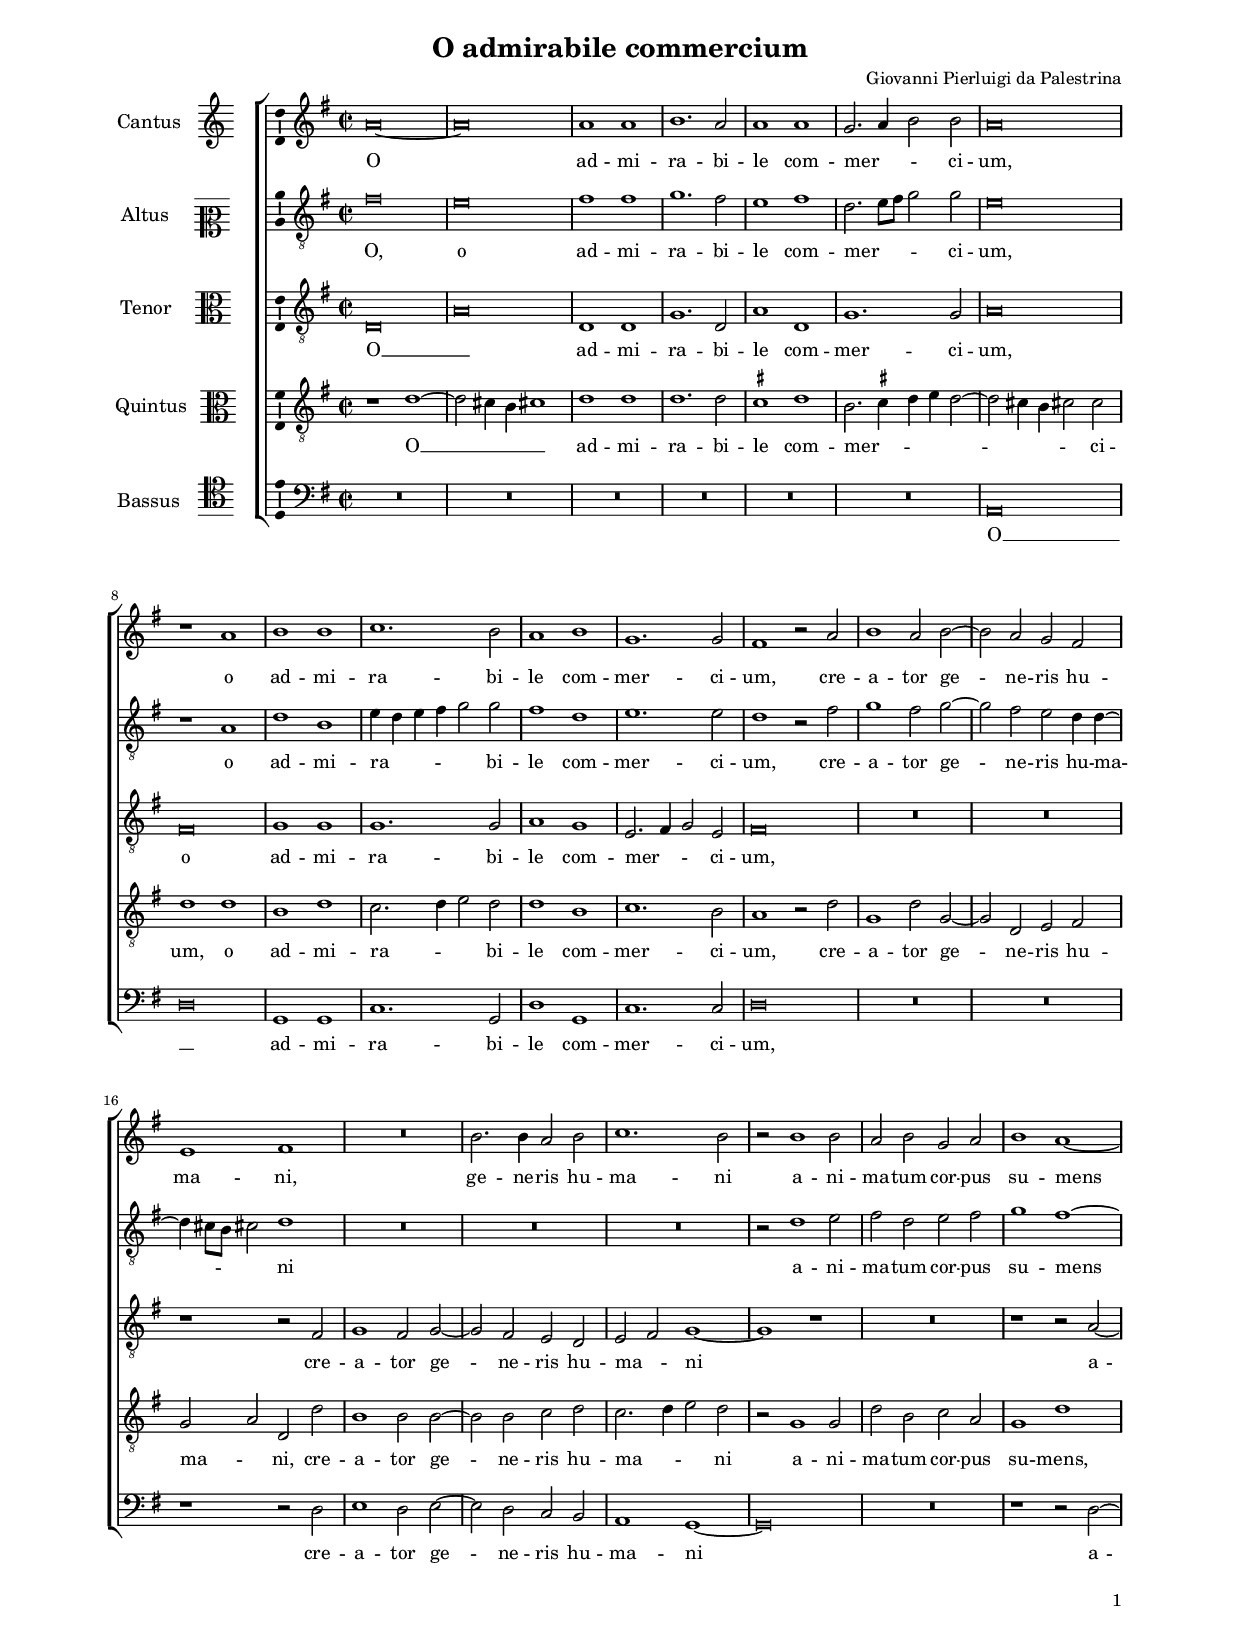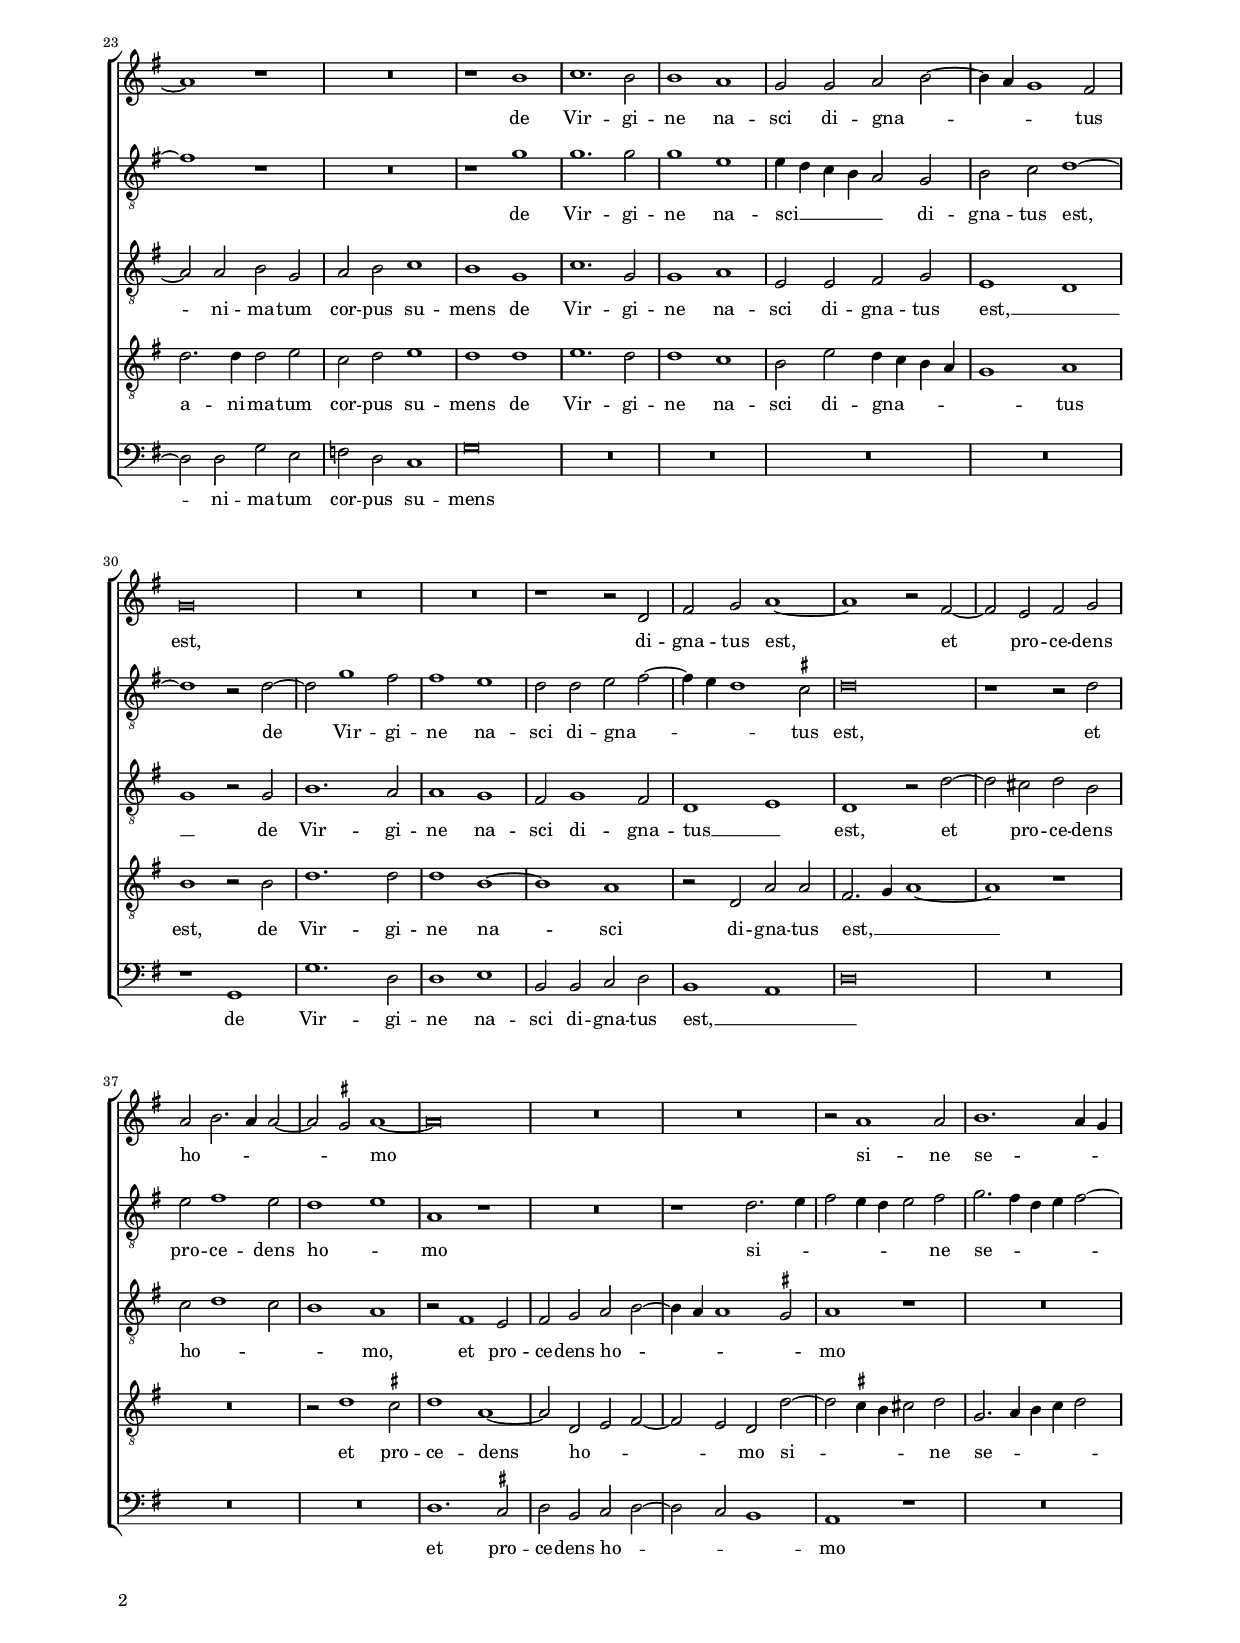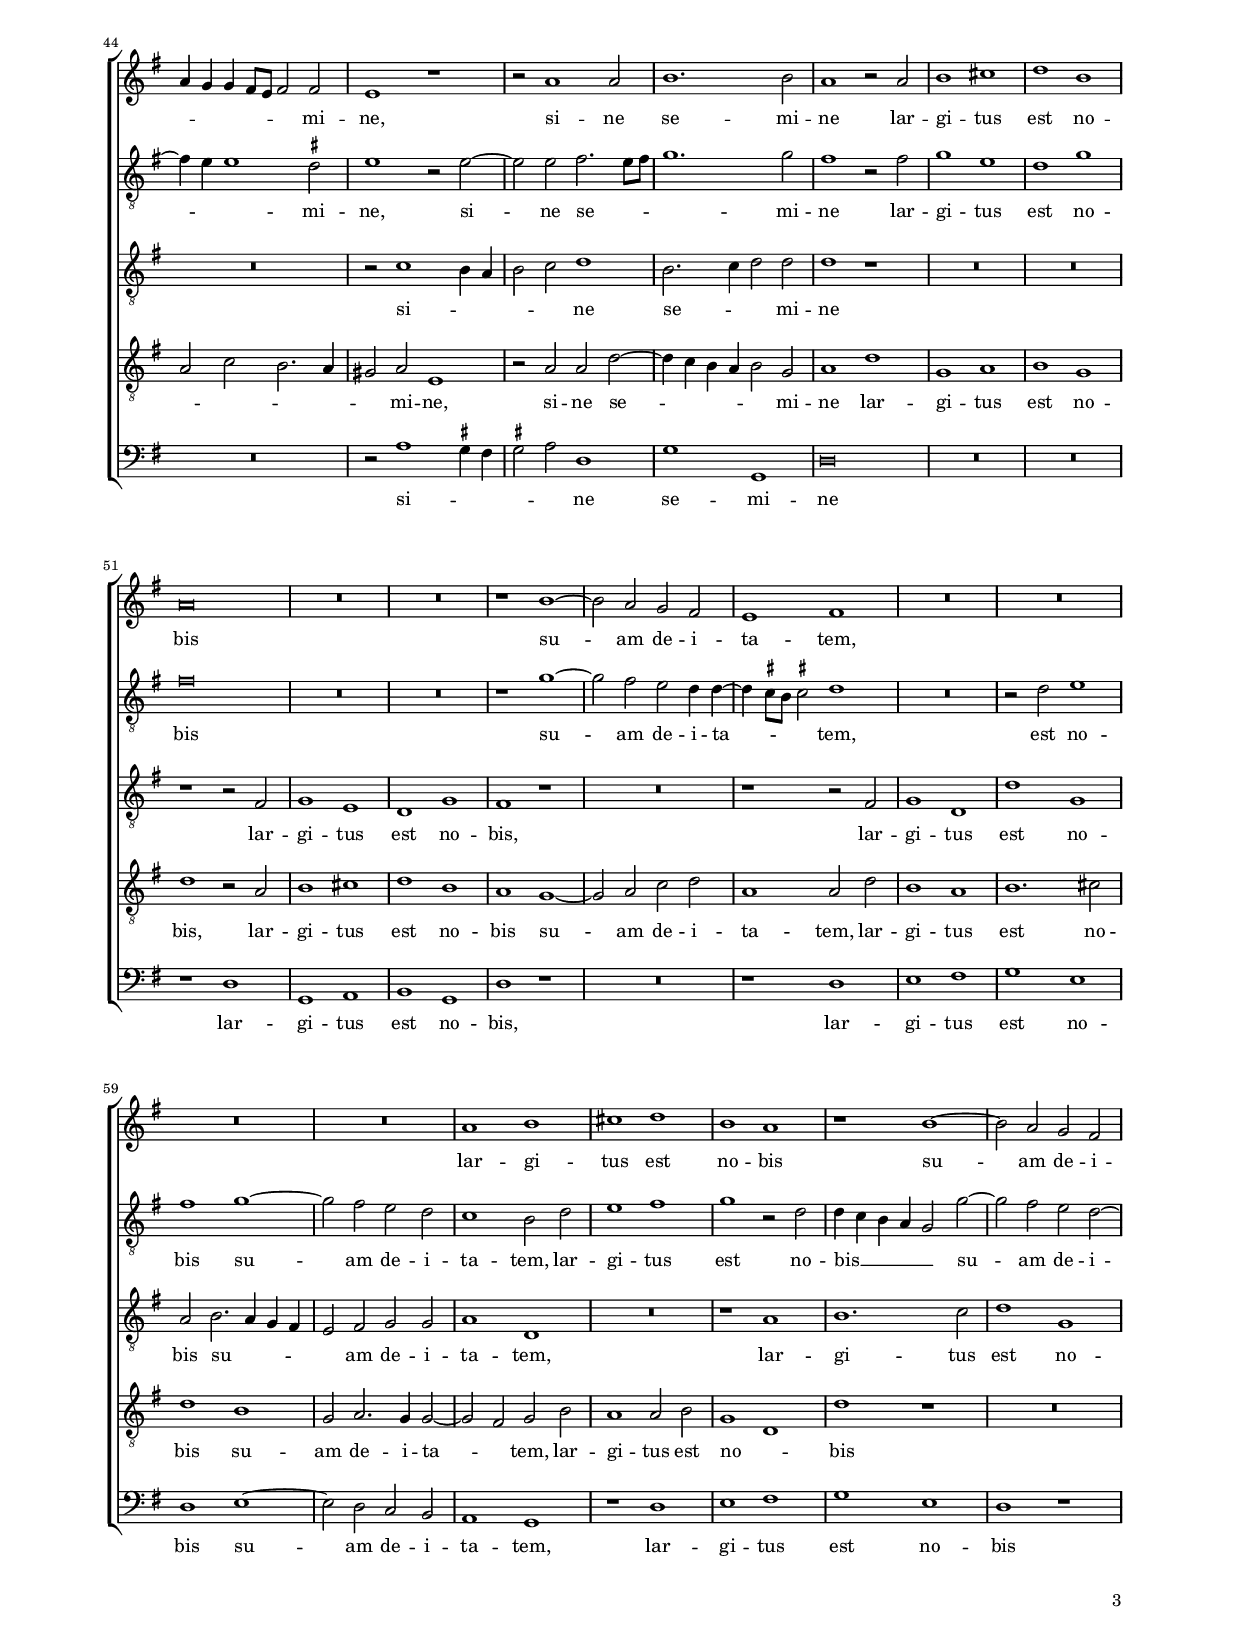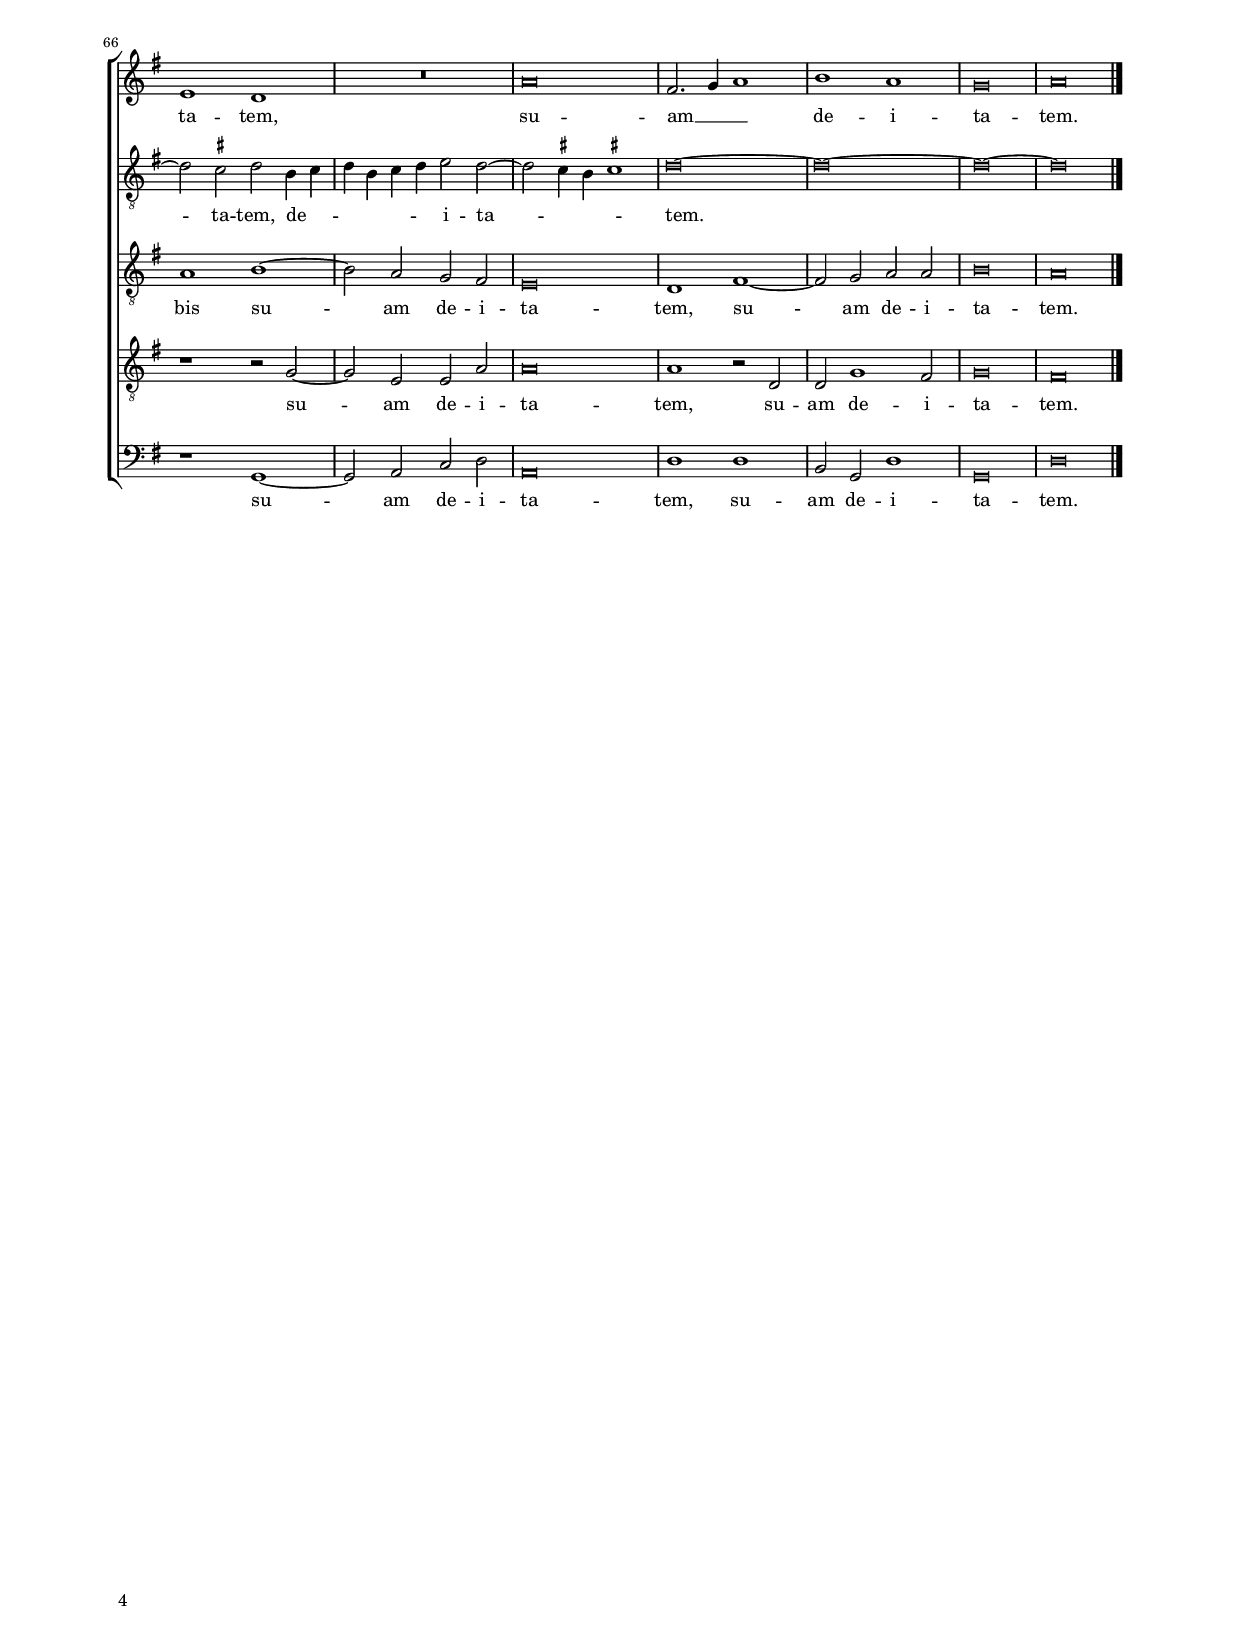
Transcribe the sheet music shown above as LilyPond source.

\header
{
  title="O admirabile commercium"
  composer="Giovanni Pierluigi da Palestrina"
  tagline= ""
}

\version "2.20.0"
\language deutsch
#(set-global-staff-size 15)
% #(set-default-paper-size "letter")
#(ly:set-option 'point-and-click #f)


\paper
	{
	top-margin = 1.8 \cm
	bottom-margin = 1.2 \cm
	left-margin = 2 \cm
	right-margin = 2 \cm
	ragged-bottom = ##f
	ragged-last-bottom = ##t
	print-page-number = ##f
	system-system-spacing = #'((basic-distance . 17) (minimum-distance . 14) (padding . 7) (strechability . 150))
    oddFooterMarkup=\markup   \fill-line { "" \fromproperty #'page:page-number-string }
    evenFooterMarkup=\markup  \fill-line { \fromproperty #'page:page-number-string "" }
    last-bottom-spacing = #'((basic-distance . 12) (minimum-distance . 7) (padding . 4))
%	systems-per-page = 3
%   page-count = 3
%	min-systems-per-page = 3
%	print-all-headers = ##t
%	print-first-page-number = ##t
%	first-page-number = 1
	}

	
global = {
    % \set Staff.autoBeaming = ##f
	\key c \major
	\time 2/2 \set Score.measureLength = #(ly:make-moment 2/1)
    \set Score.tempoHideNote = ##t
    \tempo 2 = 110
    \skip 1*2*72 \bar "|."
	}

	ficta = { \once \set suggestAccidentals = ##t }

	forget = #(define-music-function (music) (ly:music?) #{
		\accidentalStyle forget
		$music
		\accidentalStyle default
		#})

	m = \melisma
	me = \melismaEnd
%	\mark \markup { \override #'(style . baroque) { \note  #"breve" #1 = \note #"breve." #1 } }


incipitcantus = \markup { \score {
	{
	\set Staff.instrumentName = \markup { \fontsize #1 "Cantus" }
	\key c \major
	\clef violin
	s4 \bar ""
	}
	\layout  {
	raggedright = ##t
	indent = 1.6 \cm
	line-width = 2.2\cm
	\context { \Staff \remove Time_signature_engraver }
	\override Staff.Clef.Y-extent = #'(0 . 0)
	}} \hspace #1 }

      
incipitaltus = \markup { \score {
	{
	\set Staff.instrumentName = \markup { \fontsize #1 "Altus" }
	\key c \major
	\clef mezzosoprano
	s4 \bar ""
	}
	\layout  {
	raggedright = ##t
	indent = 1.6 \cm
	line-width = 2.2\cm
	\context { \Staff \remove Time_signature_engraver }
	\override Staff.Clef.Y-extent = #'(0 . 0)
	}} \hspace #1 }


incipittenor = \markup { \score {
	{
	\set Staff.instrumentName = \markup { \fontsize #1 "Tenor" }
	\key c \major
	\clef alto
	s4 \bar ""
	}
	\layout  {
	raggedright = ##t
	indent = 1.6 \cm
	line-width = 2.2\cm
	\context { \Staff \remove Time_signature_engraver }
	\override Staff.Clef.Y-extent = #'(0 . 0)
	}} \hspace #1 }
      
      
incipitquintus = \markup { \score {
	{
	\set Staff.instrumentName = \markup { \fontsize #1 "Quintus" }
	\key c \major
	\clef alto
	s4 \bar ""
	}
	\layout  {
	raggedright = ##t
	indent = 1.6 \cm
	line-width = 2.2\cm
	\context { \Staff \remove Time_signature_engraver }
	\override Staff.Clef.Y-extent = #'(0 . 0)
	}} \hspace #1 }
      
      
incipitbassus = \markup { \score {
	{
	\set Staff.instrumentName = \markup { \fontsize #1 "Bassus" }
	\key c \major
	\clef tenor
	s4 \bar ""
	}
	\layout  {
	raggedright = ##t
	indent = 1.6 \cm
	line-width = 2.2\cm
	\context { \Staff \remove Time_signature_engraver }
	\override Staff.Clef.Y-extent = #'(0 . 0)
	}} \hspace #1 }


cantus =  \relative c''
	{
	d\breve~
	d\breve
	d1 d
	e1. d2
%5
	d1 d |
	c2. d4 e2 e
	d\breve
	r1 d
	e1 e
%10
	f1. e2 |
	d1 e
	c1. c2
	h1 r2 d
	e1 d2 e~
%15
	e2 d c h |
	a1 h
	R\breve
	e2. e4 d2 e
	f1. e2
%20
	r2 e1 e2 |
	d2 e c d
	e1 d~
	d1 r
	R\breve
%25
	r1 e |
	f1. e2
	e1 d
	c2 c d e~
	e4 d c1 h2
%30
	c\breve |
	R\breve
	R\breve
	r1 r2 g
	h2 c d1~
%35
	d1 r2 h~ |
	h2 a h c
	d2 e2. d4 d2~
	d2 \ficta cis d1~
	d\breve
%40
	R\breve |
	R\breve
	r2 d1 d2
	e1. d4 c
	d4 c c h8 a h2 h
%45
	a1 r |
	r2 d1 d2
	e1. e2
	d1 r2 d
	e1 fis
%50
	g1 e |
	d\breve
	R\breve
	R\breve
	r1 e~
%55
	e2 d c h |
	a1 h
	R\breve
	R\breve
	R\breve
%60
	R\breve |
	d1 e
	fis1 g
	e1 d
	r1 e~
%65
	e2 d c h |
	a1 g
	R\breve
	d'\breve
	h2. c4 d1
%70
	e1 d |
	c\breve
	d\breve |
	}


altus =  \relative c'
    {
	h'\breve
	a\breve
	h1 h
	c1. h2
%5
	a1 h |
	g2. a8 h c2 c
	a\breve
	r1 d,
	g1 e
%10
	a4 g a h c2 c |
	h1 g
	a1. a2
	g1 r2 h
	c1 h2 c~
%15
	c2 h a g4 g~ |
	g4 fis8 e fis!2 g1
	R\breve
	R\breve
	R\breve
%20
	r2 g1 a2 |
	h2 g a h
	c1 h~
	h1 r
	R\breve
%25
	r1 c |
	c1. c2
	c1 a
	a4 g f e d2 c
	e2 f g1~
%30
	g1 r2 g~ |
	g2 c1 h2
	h1 a
	g2 g a h~
	h4 a g1 \ficta fis2
%35
	g\breve |
	r1 r2 g
	a2 h1 a2
	g1 a
	d,1 r
%40
	R\breve |
	r1 g2. a4
	h2 a4 g a2 h
	c2. h4 g a h2~
	h4 a a1 \ficta gis2
%45
	a1 r2 a~ |
	a2 a h2. a8 h
	c1. c2
	h1 r2 h
	c1 a
%50
	g1 c |
	h\breve
	R\breve
	R\breve
	r1 c~
%55
	c2 h a g4 g~ |
	g4 \ficta fis8 e \ficta fis!2 g1
	R\breve
	r2 g a1
	h1 c~
%60
	c2 h a g |
	f1 e2 g
	a1 h
	c1 r2 g
	g4 f e d c2 c'~
%65
	c2 h a g~ |
	g2 \ficta fis g e4 \forget f
	g4 e f g a2 g~
	g2 \ficta fis4 e \ficta fis!1
	g\breve~
%70
	g\breve~ |
	g\breve~
	g\breve |
	}


tenor =  \relative c'
	{
	g\breve
	d'\breve
	g,1 g
	c1. g2
%5
	d'1 g, |
	c1. c2
	d\breve
	h\breve
	c1 c
%10
	c1. c2 |
	d1 c
	a2. h4 c2 a
	h\breve
	R\breve
%15
	R\breve |
	r1 r2 h
	c1 h2 c~
	c2 h a g
	a2 h c1~
%20
	c1 r |
	R\breve
	r1 r2 d~
	d2 d e c
	d2 e f1
%25
	e1 c |
	f1. c2
	c1 d
	a2 a h c
	a1 g
%30
	c1 r2 c |
	e1. d2
	d1 c
	h2 c1 h2
	g1 a
%35
	g1 r2 g'~ |
	g2 fis g e
	f2 g1 f2
	e1 d
	r2 h1 a2
%40
	h2 c d e~ |
	e4 d d1 \ficta cis2
	d1 r
	R\breve
	R\breve
%45
	r2 f1 e4 d |
	e2 f g1
	e2. f4 g2 g
	g1 r
	R\breve
%50
	R\breve |
	r1 r2 h,
	c1 a
	g1 c
	h1 r
%55
	R\breve |
	r1 r2 h
	c1 g
	g'1 c,
	d2 e2. d4 c h
%60
	a2 h c c |
	d1 g,
	R\breve
	r1 d'
	e1. f2
%65
	g1 c, |
	d1 e~
	e2 d c h
	a\breve
	g1 h~
%70
	h2 c d d |
	e\breve
	d\breve |
	}


quintus  =  \relative c'
	{
	r1 g'~
	g2 fis4 e fis!1
	g1 g
	g1. g2
%5
	\ficta fis1 g |
	e2. \ficta fis4 g4 a g2~
	g2 fis4 e fis!2 fis
	g1 g
	e1 g
%10
	f2. g4 a2 g |
	g1 e
	f1. e2
	d1 r2 g
	c,1 g'2 c,~
%15
	c2 g a h |
	c2 d g, g'
	e1 e2 e~
	e2 e f g
	f2. g4 a2 g
%20
	r2 c,1 c2 |
	g'2 e f d
	c1 g'
	g2. g4 g2 a
	f2 g a1
%25
	g1 g |
	a1. g2
	g1 f
	e2 a g4 f e d
	c1 d
%30
	e1 r2 e |
	g1. g2
	g1 e~
	e1 d
	r2 g, d' d
%35
	h2. c4 d1~ |
	d1 r
	R\breve
	r2 g1 \ficta fis2
	g1 d~
%40
	d2 g, a h~ |
	h2 a g g'~
	g2 \ficta fis4 e fis!2 g
	c,2. d4 e f g2
	d2 f e2. d4
%45
	cis2 d a1 |
	r2 d d g~
	g4 f e d e2 c
	d1 g
	c,1 d
%50
	e1 c |
	g'1 r2 d
	e1 fis
	g1 e
	d1 c~
%55
	c2 d f g |
	d1 d2 g
	e1 d
	e1. fis2
	g1 e
%60
	c2 d2. c4 c2~ |
	c2 h c e
	d1 d2 e
	c1 g
	g'1 r
%65
	R\breve |
	r1 r2 c,~
	c2 a a d
	d\breve
	d1 r2 g,
%70
	g2 c1 h2 |
	c\breve
	h\breve |
	}


bassus  =  \relative c
	{
	R\breve
	R\breve
	R\breve
	R\breve
%5
	R\breve |
	R\breve
	d\breve
	g\breve
	c,1 c
%10
	f1. c2 |
	g'1 c,
	f1. f2
	g\breve
	R\breve
%15
	R\breve |
	r1 r2 g
	a1 g2 a~
	a2 g f e
	d1 c~
%20
	c\breve |
	R\breve
	r1 r2 g'~
	g2 g c a
	b2 g f1
%25
	c'\breve |
	R\breve
	R\breve
	R\breve
	R\breve
%30
	r1 c, |
	c'1. g2
	g1 a
	e2 e f g
	e1 d
%35
	g\breve |
	R\breve
	R\breve
	R\breve
	g1. \ficta fis2
%40
	g2 e f g~ |
	g2 f e1
	d1 r
	R\breve
	R\breve
%45
	r2 d'1 \ficta cis4 h |
	\ficta cis2 d g,1
	c1 c,
	g'\breve
	R\breve
%50
	R\breve |
	r1 g
	c,1 d
	e1 c
	g'1 r
%55
	R\breve |
	r1 g
	a1 h
	c1 a
	g1 a~
%60
	a2 g f e |
	d1 c
	r1 g'
	a1 h
	c1 a
%65
	g1 r |
	r1 c,~
	c2 d f g
	d\breve
	g1 g
%70
	e2 c g'1 |
	c,\breve
	g'\breve |
	}


lyricscantus = \lyricmode {
	O ad -- mi -- ra -- bi -- le com -- mer -- _ _ ci -- um,
    o ad -- mi -- ra -- bi -- le com -- mer -- ci -- um,
    cre -- a -- tor ge -- ne -- ris hu -- ma -- ni,
    ge -- ne -- ris hu -- ma -- ni
    a -- ni -- ma -- tum cor -- pus su -- mens
    de Vir -- gi -- ne na -- sci di -- gna -- _ _ _ tus est,
    di -- gna -- tus est,
    et pro -- ce -- dens ho -- _ _ _ _ mo si -- ne se -- _ _ _ _ _ _ _ _ mi -- ne,
    si -- ne se -- mi -- ne
    lar -- gi -- tus est no -- bis su -- am de -- i -- ta -- tem,
    lar -- gi -- tus est no -- bis su -- am de -- i -- ta -- tem,
    su -- am __ _ _ de -- i -- ta -- tem.
	}


lyricsaltus = \lyricmode {
	O, o ad -- mi -- ra -- bi -- le com -- mer -- _ _ _ ci -- um,
    o ad -- mi -- ra -- _ _ _ _ bi -- le com -- mer -- ci -- um,
    cre -- a -- tor ge -- ne -- ris hu -- ma -- _ _ _ ni
    a -- ni -- ma -- tum cor -- pus su -- mens
    de Vir -- gi -- ne na -- sci __ _ _ _ _ di -- gna -- tus est,
    de Vir -- gi -- ne na -- sci di -- gna -- _ _ _ tus est,
    et pro -- ce -- dens ho -- _ mo si -- _ _ _ _ _ ne se -- _ _ _ _ _ _ mi -- ne,
    si -- ne se -- _ _ _ mi -- ne
    lar -- gi -- tus est no -- bis su -- am de -- i -- ta -- _ _ _ tem,
    est no -- bis su -- am de -- i -- ta -- tem,
    lar -- gi -- tus est no -- bis __ _ _ _ _ su -- am de -- i -- ta -- tem,
    de -- _ _ _ _ _ i -- ta -- _ _ _ tem.
	}


lyricstenor = \lyricmode {
	O __ _ ad -- mi -- ra -- bi -- le com -- mer -- ci -- um,
    o ad -- mi -- ra -- bi -- le com -- mer -- _ _ ci -- um,
    cre -- a -- tor ge -- ne -- ris hu -- ma -- _ ni
    a -- ni -- ma -- tum cor -- pus su -- mens
    de Vir -- gi -- ne na -- sci di -- gna -- tus est, __ _ _
    de Vir -- gi -- ne na -- sci di -- gna -- tus __ _ est,
    et pro -- ce -- dens ho -- _ _ _ mo,
    et pro -- ce -- dens ho -- _ _ _ _ mo
    si -- _ _ _ _ ne se -- _ _ mi -- ne
    lar -- gi -- tus est no -- bis,
    lar -- gi -- tus est no -- bis su -- _ _ _ _ am de -- i -- ta -- tem,
    lar -- gi -- tus est no -- bis su -- am de -- i -- ta -- tem,
    su -- am de -- i -- ta -- tem.
	}


lyricsquintus = \lyricmode {
	O __ _ _ _ ad -- mi -- ra -- bi -- le com -- mer -- _ _ _ _ _ _ _ ci -- um,
    o ad -- mi -- ra -- _ _ bi -- le com -- mer -- ci -- um,
    cre -- a -- tor ge -- ne -- ris hu -- ma -- _ ni,
    cre -- a -- tor ge -- ne -- ris hu -- ma -- _ _ ni
    a -- ni -- ma -- tum cor -- pus su -- mens,
    a -- ni -- ma -- tum cor -- pus su -- mens
    de Vir -- gi -- ne na -- sci di -- gna -- _ _ _ _ tus est,
    de Vir -- gi -- ne na -- sci di -- gna -- tus est, __ _ _
    et pro -- ce -- dens ho -- _ _ _ mo si -- _ _ _ ne se -- _ _ _ _ _ _ _ _ _ mi -- ne,
    si -- ne se -- _ _ _ _ mi -- ne
    lar -- gi -- tus est no -- bis,
    lar -- gi -- tus est no -- bis su -- am de -- i -- ta -- tem,
    lar -- gi -- tus est no -- bis su -- am de -- i -- ta -- _ tem,
    lar -- gi -- tus est no -- _ bis su -- am de -- i -- ta -- tem,
    su -- am de -- i -- ta -- tem.
	}


lyricsbassus = \lyricmode {
	O __ _ ad -- mi -- ra -- bi -- le com -- mer -- ci -- um,
    cre -- a -- tor ge -- ne -- ris hu -- ma -- ni
    a -- ni -- ma -- tum cor -- pus su -- mens
    de Vir -- gi -- ne na -- sci di -- gna -- tus est, __ _ _
    et pro -- ce -- dens ho -- _ _ _ mo si -- _ _ _ _ ne se -- mi -- ne
    lar -- gi -- tus est no -- bis,
    lar -- gi -- tus est no -- bis su -- am de -- i -- ta -- tem,
    lar -- gi -- tus est no -- bis su -- am de -- i -- ta -- tem,
    su -- am de -- i -- ta -- tem.
	}


\score
{  
    \transpose c g, {
	\new ChoirStaff \with { \override StaffGrouper.staff-staff-spacing.basic-distance = #12 }
	<<

	\new Staff << \global
	\new Voice="v1" {
		\set Staff.instrumentName=\incipitcantus
%		\set Staff.instrumentName= "S"
		\set Staff.midiInstrument = "reed organ"
		\clef violin
		\cantus }
	\new Lyrics \lyricsto "v1" {\lyricscantus }
	>>


	\new Staff << \global
	\new Voice="v2" {
		\set Staff.instrumentName=\incipitaltus
%		\set Staff.instrumentName= "A"
		\set Staff.midiInstrument = "reed organ"
                \clef "G_8"
		\altus}
	\new Lyrics \lyricsto "v2" {\lyricsaltus }
	>>


	\new Staff << \global
	\new Voice="v3" {
		\set Staff.instrumentName=\incipittenor
%		\set Staff.instrumentName= "T"
		\set Staff.midiInstrument = "reed organ"
		\clef "G_8"
		\tenor }
	\new Lyrics \lyricsto "v3" {\lyricstenor }
	>>


	\new Staff << \global
	\new Voice="v5" {
		\set Staff.instrumentName=\incipitquintus
%		\set Staff.instrumentName= "Q"
		\set Staff.midiInstrument = "reed organ"
		\clef "G_8"
		\quintus}
	\new Lyrics \lyricsto "v5" {\lyricsquintus }
	>>


	\new Staff << \global
	\new Voice="v4" {
		\set Staff.instrumentName=\incipitbassus
%		\set Staff.instrumentName= "B"
		\set Staff.midiInstrument = "reed organ"
		\clef bass 
		\bassus }
	\new Lyrics \lyricsto "v4" {\lyricsbassus}
	>>

	>>
	} % transpose

	\layout
	{
	indent = 2.5\cm
	\context { \Lyrics \override VerticalAxisGroup.nonstaff-relatedstaff-spacing.padding = #1.4 }
%	\context { \Lyrics \override LyricText.font-size = #1 }
	\context { \Staff \override TimeSignature.break-visibility = #end-of-line-invisible }
	\context { \Staff \consists "Ambitus_engraver" }
%   \context { \Staff \consists "Custos_engraver" }
%   \context { \Staff \override Custos.style = #'mensural }
%	\context { \Voice \override Slur.transparent = ##t }
	\context { \Score \override BarNumber.padding = #2 }
	\context { \Voice \override NoteHead.style = #'baroque }
	}

\midi
	{
    	
	}

}


% EOF
